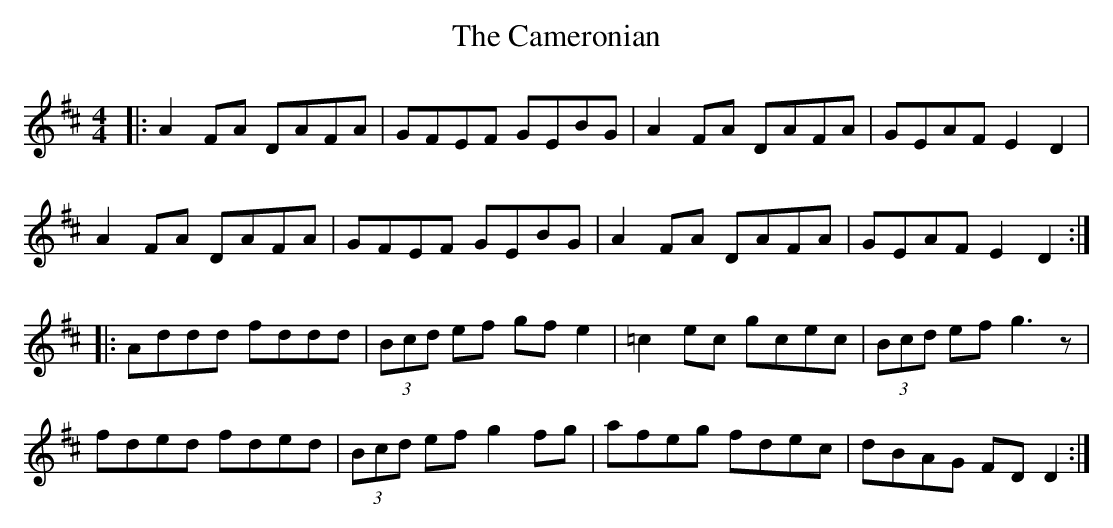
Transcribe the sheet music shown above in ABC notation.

X:1
T: The Cameronian
M: 4/4
L: 1/8
K: Dmaj
|:A2 FA DAFA|GFEF GEBG|A2 FA DAFA|GEAF E2 D2|
A2 FA DAFA|GFEF GEBG|A2 FA DAFA|GEAF E2 D2:|
|:Addd fddd|(3Bcd ef gf e2|=c2 ec gcec|(3Bcd ef g3 z|
fded fded|(3Bcd ef g2 fg|afeg fdec|dBAG FD D2:|
